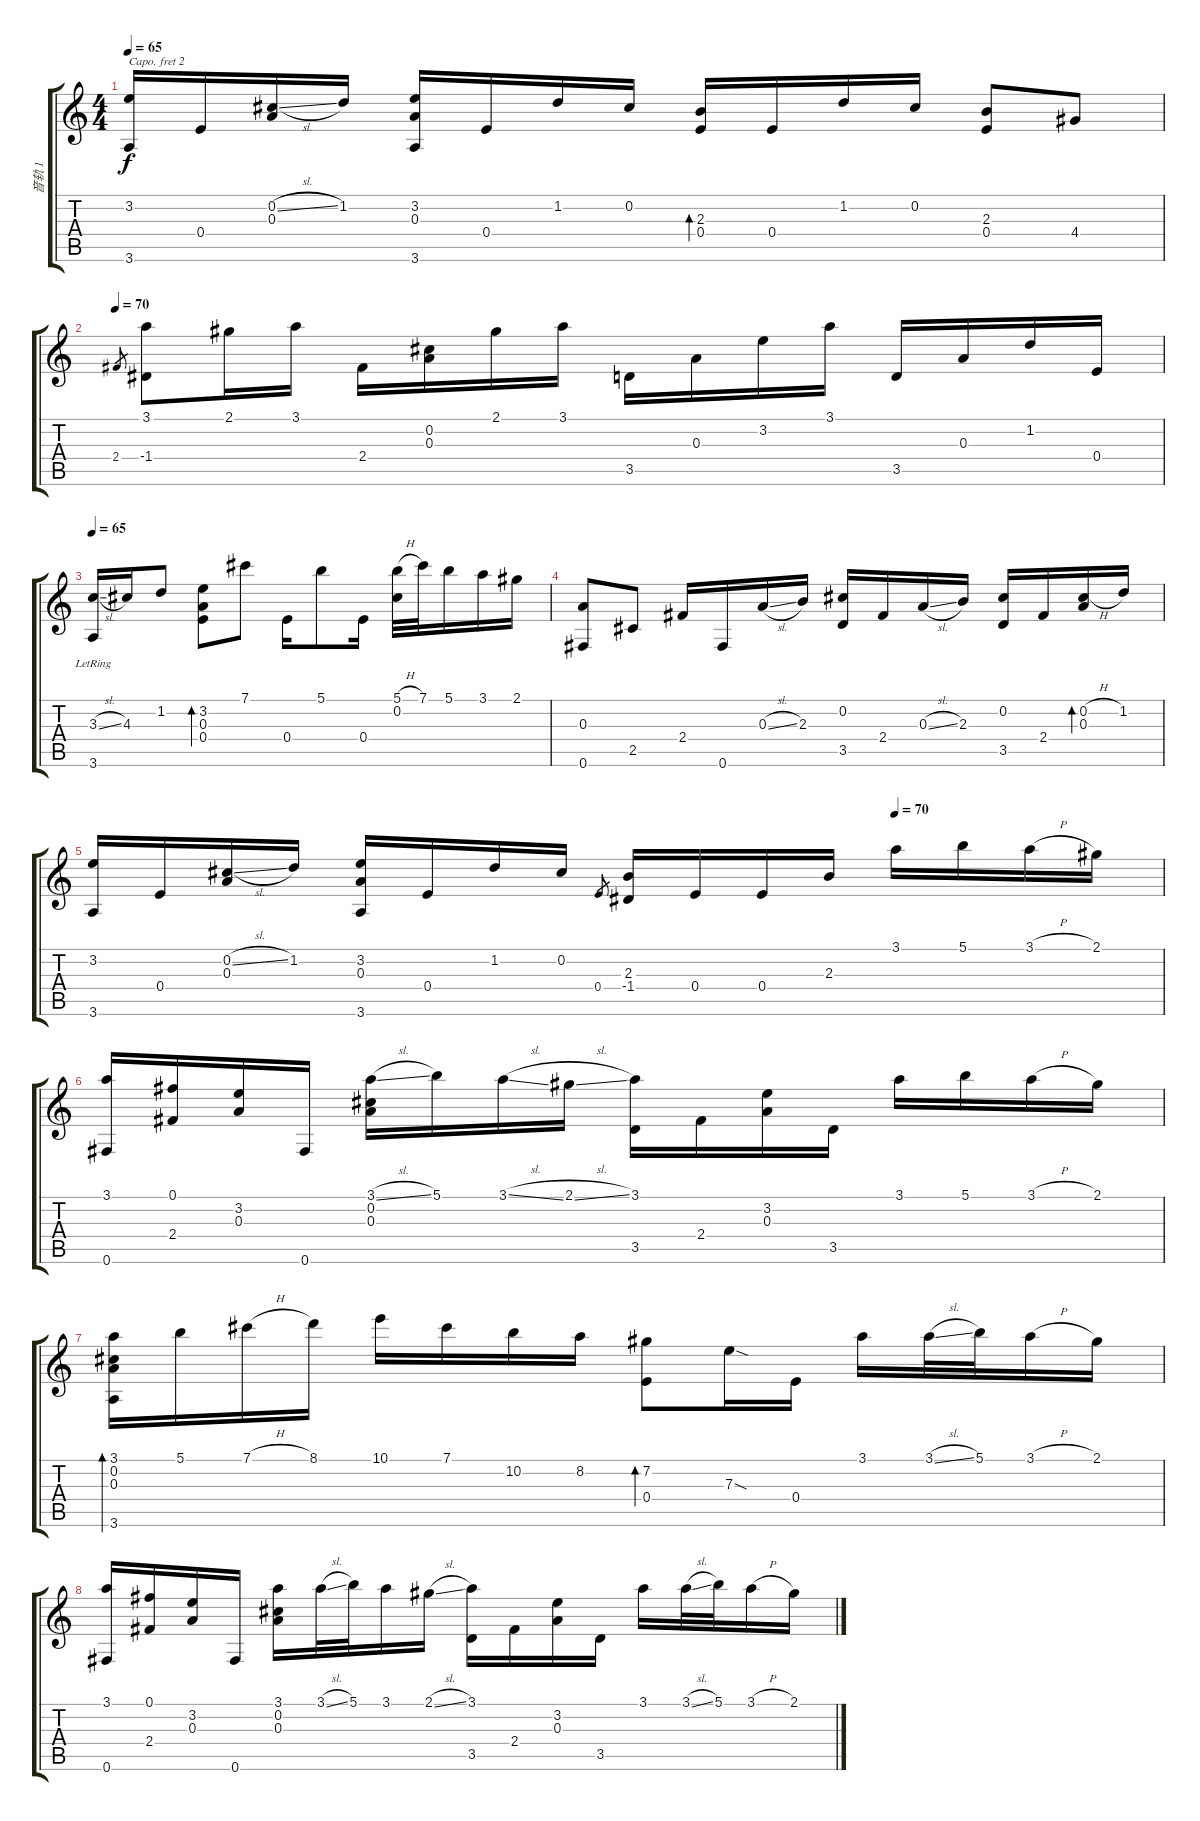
\track ("音轨 1" "音轨 1") {instrument acousticguitarsteel}
\staff {score tabs}
\capo 2
\tuning (E4 B3 G3 D3 A2 E2) {hide}
\ts (4 4)
\tempo 65
\clef g2
\ks c
(3.2 3.6).16{dy f} 0.4.16 (0.2{sl} 0.3).16 1.2.16 (3.2 0.3 3.6).16 0.4.16 1.2.16 0.2.16 (2.3 0.4).16{bd 480} 0.4.16 1.2.16 0.2.16 (2.3 0.4).8 4.4.8 |
\tempo 70
2.4.8{gr} (3.1 -1.4).8 2.1.16 3.1.16 2.4.16 (0.2 0.3).16 2.1.16 3.1.16 3.5.16 0.3.16 3.2.16 3.1.16 3.5.16 0.3.16 1.2.16 0.4.16 |
\tempo 65
(3.3{sl} 3.6{lr}).16 4.3.16 1.2.8 (3.2 0.3 0.4).8{bd 480} 7.1.8 0.4.16 5.1.8 0.4.16 (5.1{h} 0.2).32 7.1.32 5.1.16 3.1.16 2.1.16 |
(0.3 0.6).8 2.5.8 2.4.16 0.6.16 0.3{sl}.16 2.3.16 (0.2 3.5).16 2.4.16 0.3{sl}.16 2.3.16 (0.2 3.5).16 2.4.16 (0.2{h} 0.3).16{bd 120} 1.2.16 |
\tempo (70 0.75)
(3.2 3.6).16 0.4.16 (0.2{sl} 0.3).16 1.2.16 (3.2 0.3 3.6).16 0.4.16 1.2.16 0.2.16 0.4.8{gr} (2.3 -1.4).16 0.4.16 0.4.16 2.3.16 3.1.16 5.1.16 3.1{h}.16 2.1.16 |
(3.1 0.6).16 (0.1 2.4).16 (3.2 0.3).16 0.6.16 (3.1{sl} 0.2 0.3).16 5.1.16 3.1{sl}.16 2.1{sl}.16 (3.1 3.5).16 2.4.16 (3.2 0.3).16 3.5.16 3.1.16 5.1.16 3.1{h}.16 2.1.16 |
(3.1 0.2 0.3 3.6).16{bd 480} 5.1.16 7.1{h}.16 8.1.16 10.1.16 7.1.16 10.2.16 8.2.16 (7.2 0.4).8{bd 480} 7.3{sod}.16 0.4.16 3.1.16 3.1{sl}.32 5.1.32 3.1{h}.16 2.1.16 |
(3.1 0.6).16 (0.1 2.4).16 (3.2 0.3).16 0.6.16 (3.1 0.2 0.3).16 3.1{sl}.32 5.1.32 3.1.16 2.1{sl}.16 (3.1 3.5).16 2.4.16 (3.2 0.3).16 3.5.16 3.1.16 3.1{sl}.32 5.1.32 3.1{h}.16 2.1.16
